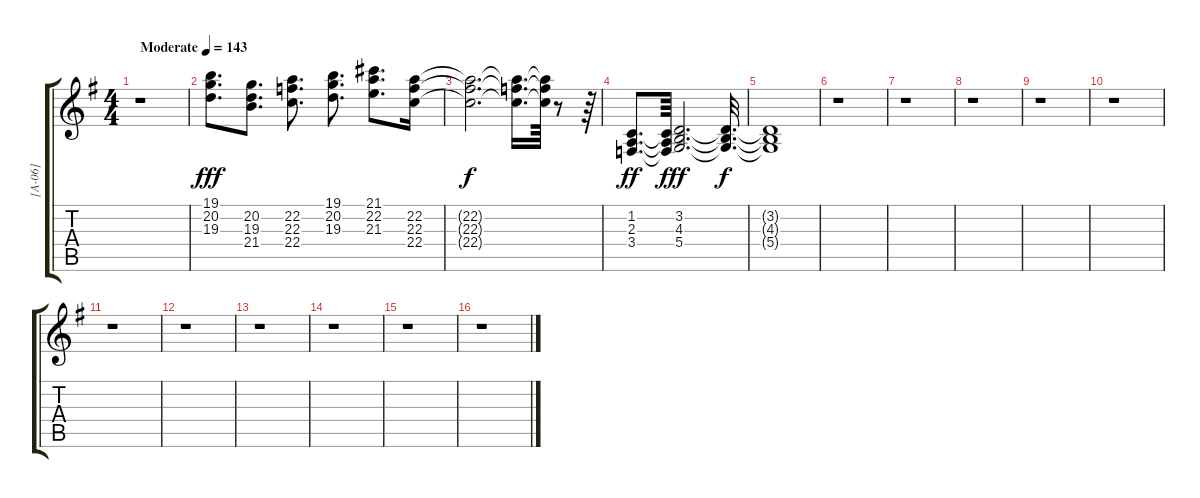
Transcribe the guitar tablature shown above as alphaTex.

\track ("[A-06] " "[A-06] ") {instrument brasssection}
\staff {score tabs}
\tuning (E4 B3 G3 D3 A2 E2) {hide}
\ts (4 4)
\tempo (143 "Moderate")
\clef g2
\ks g
r.1{dy fff instrument brasssection} |
(19.1 20.2 19.3).8{d volume 11 instrument trumpet} (20.2 19.3 21.4).8{d} (22.2 22.3 22.4).8{d} (19.1 20.2 19.3).8{d} (21.1 22.2 21.3).8{d} (22.2 22.3 22.4).16 |
(22.2{t} 22.3{t} 22.4{t}).2{d dy f} (22.2{t} 22.3{t} 22.4{t}).16{d} (22.2{t} 22.3{t} 22.4{t}).64 r.8 r.64 |
(1.2 2.3 3.4).8{d dy ff} (1.2{t} 2.3{t} 3.4{t}).64{dy f} (3.2 4.3 5.4).2{d dy ff} (3.2{t} 4.3{t} 5.4{t}).32{d dy f} |
(3.2{t} 4.3{t} 5.4{t}).1 |
r.1 |
r.1 |
r.1 |
r.1 |
r.1 |
r.1 |
r.1 |
r.1 |
r.1 |
r.1 |
r.1
